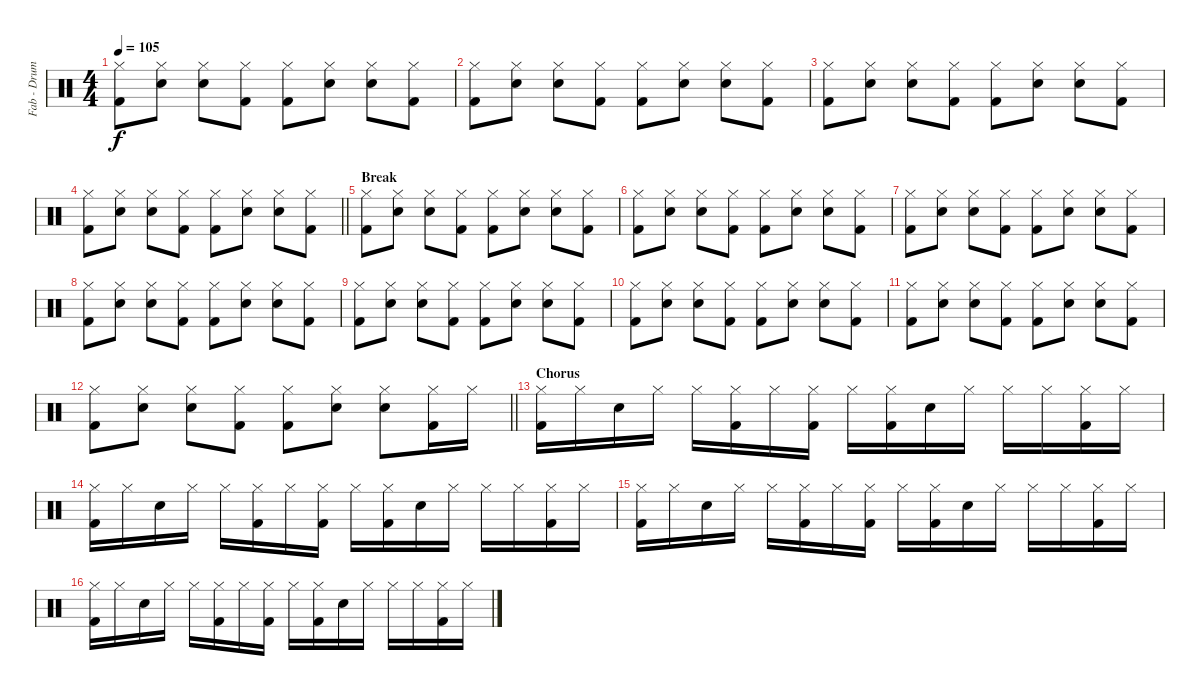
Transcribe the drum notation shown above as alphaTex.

\track ("Fab - Drums MIDI" "Fab - Drum") {instrument percussion}
\staff {score}
\articulation defaults
\ts (4 4)
\tempo 105
\clef neutral
\ks c
("Hi-Hat (closed)" "Kick (hit) 2").8{dy f} ("Hi-Hat (closed)" "Snare (hit) 2").8 ("Hi-Hat (closed)" "Snare (hit) 2").8 ("Hi-Hat (closed)" "Kick (hit) 2").8 ("Hi-Hat (closed)" "Kick (hit) 2").8 ("Hi-Hat (closed)" "Snare (hit) 2").8 ("Hi-Hat (closed)" "Snare (hit) 2").8 ("Hi-Hat (closed)" "Kick (hit) 2").8 |
("Hi-Hat (closed)" "Kick (hit) 2").8 ("Hi-Hat (closed)" "Snare (hit) 2").8 ("Hi-Hat (closed)" "Snare (hit) 2").8 ("Hi-Hat (closed)" "Kick (hit) 2").8 ("Hi-Hat (closed)" "Kick (hit) 2").8 ("Hi-Hat (closed)" "Snare (hit) 2").8 ("Hi-Hat (closed)" "Snare (hit) 2").8 ("Hi-Hat (closed)" "Kick (hit) 2").8 |
("Hi-Hat (closed)" "Kick (hit) 2").8 ("Hi-Hat (closed)" "Snare (hit) 2").8 ("Hi-Hat (closed)" "Snare (hit) 2").8 ("Hi-Hat (closed)" "Kick (hit) 2").8 ("Hi-Hat (closed)" "Kick (hit) 2").8 ("Hi-Hat (closed)" "Snare (hit) 2").8 ("Hi-Hat (closed)" "Snare (hit) 2").8 ("Hi-Hat (closed)" "Kick (hit) 2").8 |
\barLineRight lightlight
("Hi-Hat (closed)" "Kick (hit) 2").8 ("Hi-Hat (closed)" "Snare (hit) 2").8 ("Hi-Hat (closed)" "Snare (hit) 2").8 ("Hi-Hat (closed)" "Kick (hit) 2").8 ("Hi-Hat (closed)" "Kick (hit) 2").8 ("Hi-Hat (closed)" "Snare (hit) 2").8 ("Hi-Hat (closed)" "Snare (hit) 2").8 ("Hi-Hat (closed)" "Kick (hit) 2").8 |
\section ("" "Break")
("Hi-Hat (closed)" "Kick (hit) 2").8 ("Hi-Hat (closed)" "Snare (hit) 2").8 ("Hi-Hat (closed)" "Snare (hit) 2").8 ("Hi-Hat (closed)" "Kick (hit) 2").8 ("Hi-Hat (closed)" "Kick (hit) 2").8 ("Hi-Hat (closed)" "Snare (hit) 2").8 ("Hi-Hat (closed)" "Snare (hit) 2").8 ("Hi-Hat (closed)" "Kick (hit) 2").8 |
("Hi-Hat (closed)" "Kick (hit) 2").8 ("Hi-Hat (closed)" "Snare (hit) 2").8 ("Hi-Hat (closed)" "Snare (hit) 2").8 ("Hi-Hat (closed)" "Kick (hit) 2").8 ("Hi-Hat (closed)" "Kick (hit) 2").8 ("Hi-Hat (closed)" "Snare (hit) 2").8 ("Hi-Hat (closed)" "Snare (hit) 2").8 ("Hi-Hat (closed)" "Kick (hit) 2").8 |
("Hi-Hat (closed)" "Kick (hit) 2").8 ("Hi-Hat (closed)" "Snare (hit) 2").8 ("Hi-Hat (closed)" "Snare (hit) 2").8 ("Hi-Hat (closed)" "Kick (hit) 2").8 ("Hi-Hat (closed)" "Kick (hit) 2").8 ("Hi-Hat (closed)" "Snare (hit) 2").8 ("Hi-Hat (closed)" "Snare (hit) 2").8 ("Hi-Hat (closed)" "Kick (hit) 2").8 |
("Hi-Hat (closed)" "Kick (hit) 2").8 ("Hi-Hat (closed)" "Snare (hit) 2").8 ("Hi-Hat (closed)" "Snare (hit) 2").8 ("Hi-Hat (closed)" "Kick (hit) 2").8 ("Hi-Hat (closed)" "Kick (hit) 2").8 ("Hi-Hat (closed)" "Snare (hit) 2").8 ("Hi-Hat (closed)" "Snare (hit) 2").8 ("Hi-Hat (closed)" "Kick (hit) 2").8 |
("Hi-Hat (closed)" "Kick (hit) 2").8 ("Hi-Hat (closed)" "Snare (hit) 2").8 ("Hi-Hat (closed)" "Snare (hit) 2").8 ("Hi-Hat (closed)" "Kick (hit) 2").8 ("Hi-Hat (closed)" "Kick (hit) 2").8 ("Hi-Hat (closed)" "Snare (hit) 2").8 ("Hi-Hat (closed)" "Snare (hit) 2").8 ("Hi-Hat (closed)" "Kick (hit) 2").8 |
("Hi-Hat (closed)" "Kick (hit) 2").8 ("Hi-Hat (closed)" "Snare (hit) 2").8 ("Hi-Hat (closed)" "Snare (hit) 2").8 ("Hi-Hat (closed)" "Kick (hit) 2").8 ("Hi-Hat (closed)" "Kick (hit) 2").8 ("Hi-Hat (closed)" "Snare (hit) 2").8 ("Hi-Hat (closed)" "Snare (hit) 2").8 ("Hi-Hat (closed)" "Kick (hit) 2").8 |
("Hi-Hat (closed)" "Kick (hit) 2").8 ("Hi-Hat (closed)" "Snare (hit) 2").8 ("Hi-Hat (closed)" "Snare (hit) 2").8 ("Hi-Hat (closed)" "Kick (hit) 2").8 ("Hi-Hat (closed)" "Kick (hit) 2").8 ("Hi-Hat (closed)" "Snare (hit) 2").8 ("Hi-Hat (closed)" "Snare (hit) 2").8 ("Hi-Hat (closed)" "Kick (hit) 2").8 |
\barLineRight lightlight
("Hi-Hat (closed)" "Kick (hit) 2").8 ("Hi-Hat (closed)" "Snare (hit) 2").8 ("Hi-Hat (closed)" "Snare (hit) 2").8 ("Hi-Hat (closed)" "Kick (hit) 2").8 ("Hi-Hat (closed)" "Kick (hit) 2").8 ("Hi-Hat (closed)" "Snare (hit) 2").8 ("Hi-Hat (closed)" "Snare (hit) 2").8 ("Hi-Hat (closed)" "Kick (hit) 2").16 "Hi-Hat (closed)".16 |
\section ("" "Chorus")
("Hi-Hat (closed)" "Kick (hit) 2").16 "Hi-Hat (closed)".16 "Snare (hit) 2".16 "Hi-Hat (closed)".16 "Hi-Hat (closed)".16 ("Hi-Hat (closed)" "Kick (hit) 2").16 "Hi-Hat (closed)".16 ("Hi-Hat (closed)" "Kick (hit) 2").16 "Hi-Hat (closed)".16 ("Hi-Hat (closed)" "Kick (hit) 2").16 "Snare (hit) 2".16 "Hi-Hat (closed)".16 "Hi-Hat (closed)".16 "Hi-Hat (closed)".16 ("Hi-Hat (closed)" "Kick (hit) 2").16 "Hi-Hat (closed)".16 |
("Hi-Hat (closed)" "Kick (hit) 2").16 "Hi-Hat (closed)".16 "Snare (hit) 2".16 "Hi-Hat (closed)".16 "Hi-Hat (closed)".16 ("Hi-Hat (closed)" "Kick (hit) 2").16 "Hi-Hat (closed)".16 ("Hi-Hat (closed)" "Kick (hit) 2").16 "Hi-Hat (closed)".16 ("Hi-Hat (closed)" "Kick (hit) 2").16 "Snare (hit) 2".16 "Hi-Hat (closed)".16 "Hi-Hat (closed)".16 "Hi-Hat (closed)".16 ("Hi-Hat (closed)" "Kick (hit) 2").16 "Hi-Hat (closed)".16 |
("Hi-Hat (closed)" "Kick (hit) 2").16 "Hi-Hat (closed)".16 "Snare (hit) 2".16 "Hi-Hat (closed)".16 "Hi-Hat (closed)".16 ("Hi-Hat (closed)" "Kick (hit) 2").16 "Hi-Hat (closed)".16 ("Hi-Hat (closed)" "Kick (hit) 2").16 "Hi-Hat (closed)".16 ("Hi-Hat (closed)" "Kick (hit) 2").16 "Snare (hit) 2".16 "Hi-Hat (closed)".16 "Hi-Hat (closed)".16 "Hi-Hat (closed)".16 ("Hi-Hat (closed)" "Kick (hit) 2").16 "Hi-Hat (closed)".16 |
("Hi-Hat (closed)" "Kick (hit) 2").16 "Hi-Hat (closed)".16 "Snare (hit) 2".16 "Hi-Hat (closed)".16 "Hi-Hat (closed)".16 ("Hi-Hat (closed)" "Kick (hit) 2").16 "Hi-Hat (closed)".16 ("Hi-Hat (closed)" "Kick (hit) 2").16 "Hi-Hat (closed)".16 ("Hi-Hat (closed)" "Kick (hit) 2").16 "Snare (hit) 2".16 "Hi-Hat (closed)".16 "Hi-Hat (closed)".16 "Hi-Hat (closed)".16 ("Hi-Hat (closed)" "Kick (hit) 2").16 "Hi-Hat (closed)".16
